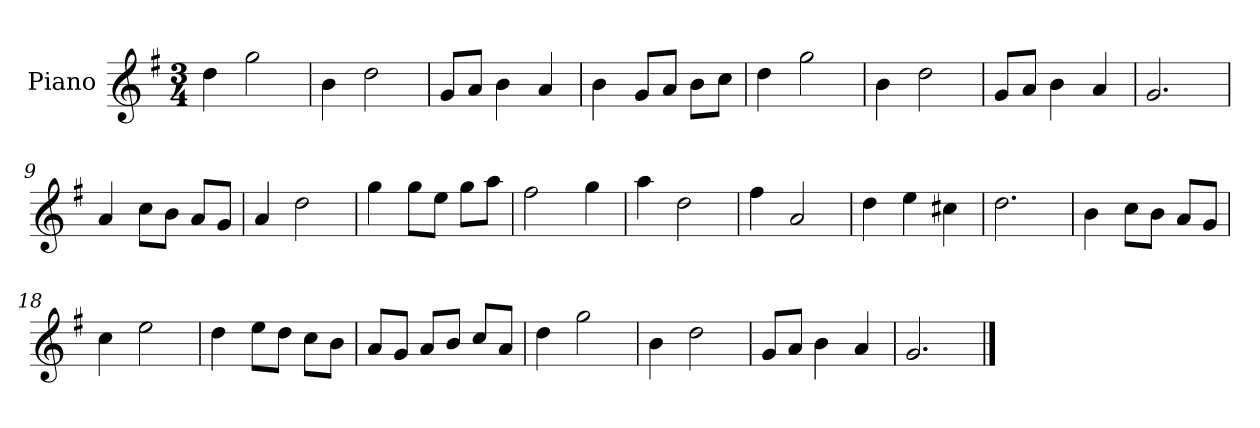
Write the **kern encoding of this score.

**kern
*part1
*staff1
*I"Piano
*I'Pno
*clefG2
*k[f#]
*M3/4
=1
4dd\
2gg\
=2
4b\
2dd\
=3
8g/L
8a/J
4b\
4a/
=4
4b\
8g/L
8a/J
8b\L
8cc\J
=5
4dd\
2gg\
=6
4b\
2dd\
!!LO:LB:g=z
=7
8g/L
8a/J
4b\
4a/
=8
2.g/
=9
4a/
8cc\L
8b\J
8a/L
8g/J
=10
4a/
2dd\
=11
4gg\
8gg\L
8ee\J
8gg\L
8aa\J
=12
2ff#\
4gg\
!!LO:LB:g=z
=13
4aa\
2dd\
=14
4ff#\
2a/
=15
4dd\
4ee\
4cc#X\
=16
2.dd\
=17
4b\
8cc\L
8b\J
8a/L
8g/J
=18
4cc\
2ee\
!!LO:LB:g=z
=19
4dd\
8ee\L
8dd\J
8cc\L
8b\J
=20
8a/L
8g/J
8a/L
8b/J
8cc/L
8a/J
=21
4dd\
2gg\
=22
4b\
2dd\
=23
8g/L
8a/J
4b\
4a/
=24
2.g/
==
*-
